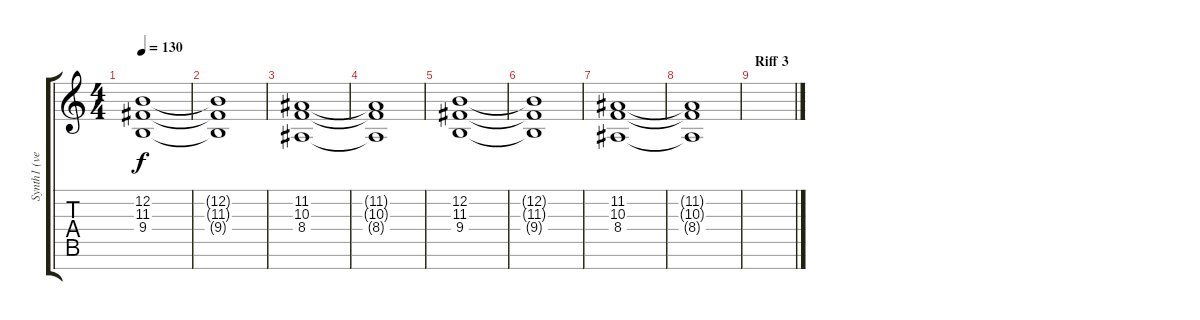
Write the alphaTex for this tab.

\track ("Synth1 (verse 1)" "Synth1 (ve") {instrument choiraahs}
\staff {score tabs}
\tuning (E4 B3 G3 D3 A2 E2 B1) {hide}
\ts (4 4)
\tempo 130
\clef g2
\ks c
(12.2 11.3 9.4).1{dy f} |
(12.2{t} 11.3{t} 9.4{t}).1 |
(11.2 10.3 8.4).1 |
(11.2{t} 10.3{t} 8.4{t}).1 |
(12.2 11.3 9.4).1 |
(12.2{t} 11.3{t} 9.4{t}).1 |
(11.2 10.3 8.4).1 |
(11.2{t} 10.3{t} 8.4{t}).1 |
\section ("" "Riff 3")
